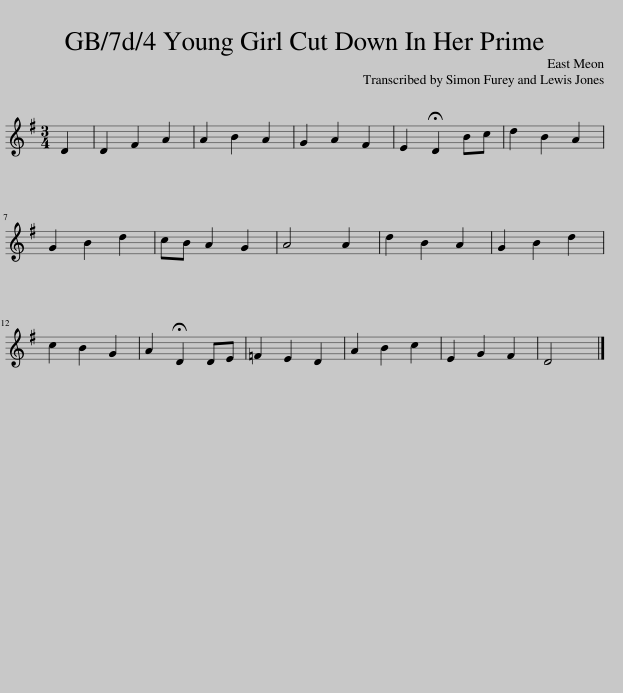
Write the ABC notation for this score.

X:1
L:1/8
M:3/4
I:linebreak $
K:G
V:1 treble
V:1
 D2 | D2 F2 A2 | A2 B2 A2 | G2 A2 F2 | E2 !fermata!D2 Bc | %5
 d2 B2 A2 |$ G2 B2 d2 | cB A2 G2 | A4 A2 | d2 B2 A2 | %10
 G2 B2 d2 |$ c2 B2 G2 | A2 !fermata!D2 DE | =F2 E2 D2 | A2 B2 c2 | %15
 E2 G2 F2 | D4 |] %17
